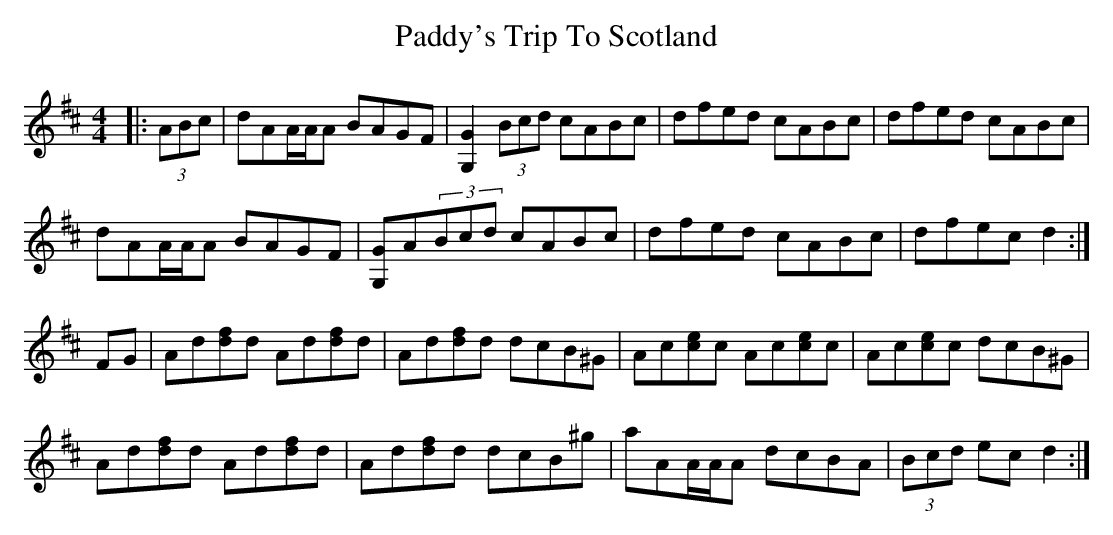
X:1
T: Paddy's Trip To Scotland
M: 4/4
L: 1/8
K: Dmaj
|:(3ABc|dAA/A/A BAGF|[G2G,2](3Bcd cABc|dfed cABc|dfed cABc|
dAA/A/A BAGF|[GG,]A(3Bcd cABc|dfed cABc|dfec d2:|
FG|Ad[fd]d Ad[fd]d|Ad[fd]d dcB^G|Ac[ec]c Ac[ec]c|Ac[ec]c dcB^G|
Ad[fd]d Ad[fd]d|Ad[fd]d dcB^g|aAA/A/A dcBA|(3Bcd ec d2:|
